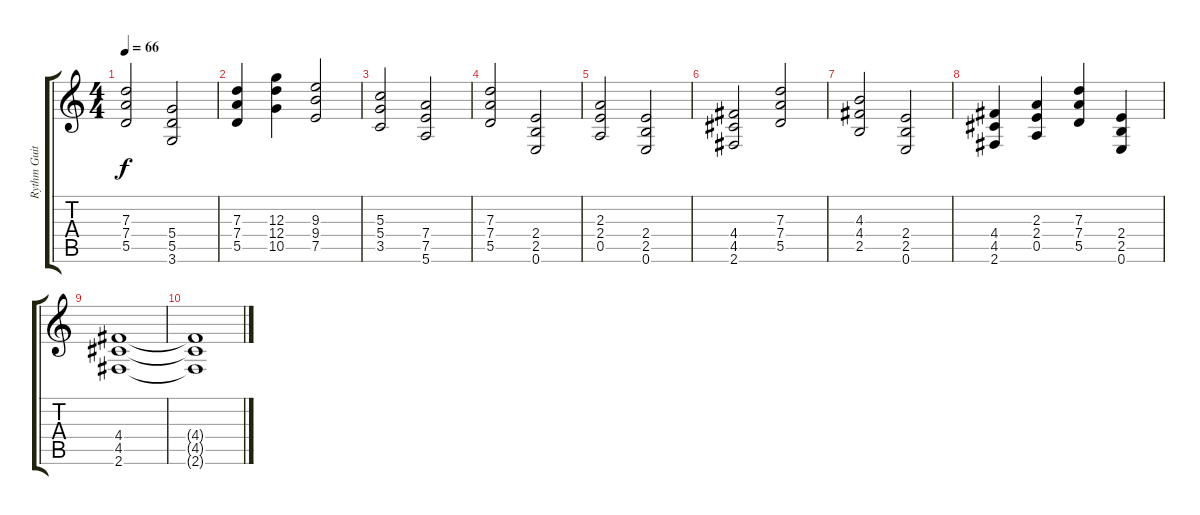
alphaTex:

\track ("Rythm Guitar" "Rythm Guit") {instrument overdrivenguitar}
\staff {score tabs}
\tuning (E4 B3 G3 D3 A2 E2) {hide}
\ts (4 4)
\tempo 66
\clef g2
\ks c
(7.3 7.4 5.5).2{dy f} (5.4 5.5 3.6).2 |
(7.3 7.4 5.5).4 (12.3 12.4 10.5).4 (9.3 9.4 7.5).2 |
(5.3 5.4 3.5).2 (7.4 7.5 5.6).2 |
(7.3 7.4 5.5).2 (2.4 2.5 0.6).2 |
(2.3 2.4 0.5).2 (2.4 2.5 0.6).2 |
(4.4 4.5 2.6).2 (7.3 7.4 5.5).2 |
(4.3 4.4 2.5).2 (2.4 2.5 0.6).2 |
(4.4 4.5 2.6).4 (2.3 2.4 0.5).4 (7.3 7.4 5.5).4 (2.4 2.5 0.6).4 |
(4.4 4.5 2.6).1 |
(4.4{t} 4.5{t} 2.6{t}).1
